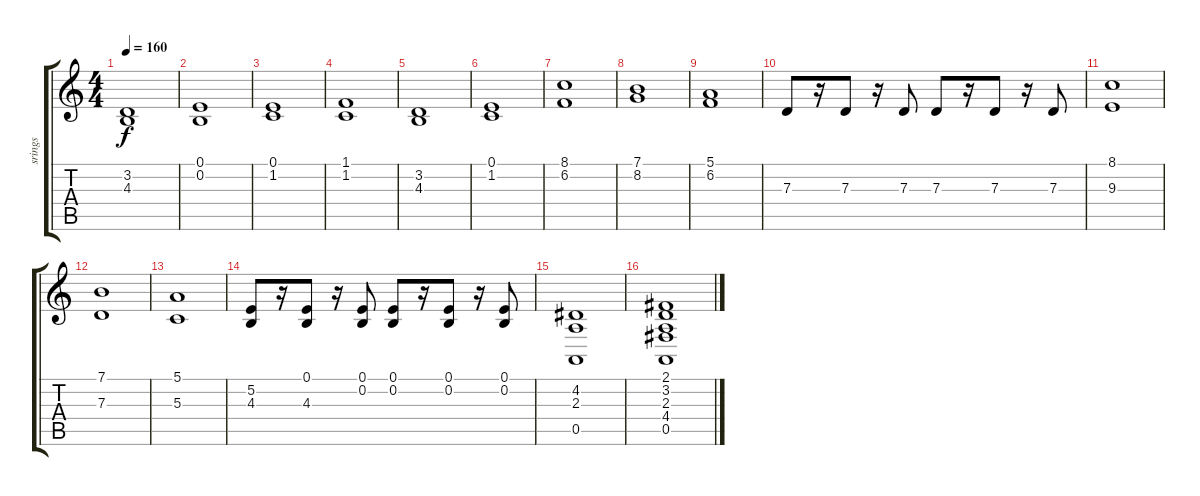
\track ("srings " "srings ") {instrument stringensemble1}
\staff {score tabs}
\tuning (E4 B3 G3 D3 A2 E2) {hide}
\ts (4 4)
\tempo 160
\clef g2
\ks c
(3.2 4.3).1{dy f} |
(0.1 0.2).1 |
(0.1 1.2).1 |
(1.1 1.2).1 |
(3.2 4.3).1 |
(0.1 1.2).1 |
(8.1 6.2).1 |
(7.1 8.2).1 |
(5.1 6.2).1 |
7.3.8 r.16 7.3.8 r.16 7.3.8 7.3.8 r.16 7.3.8 r.16 7.3.8 |
(8.1 9.3).1 |
(7.1 7.3).1 |
(5.1 5.3).1 |
(5.2 4.3).8 r.16 (0.1 4.3).8 r.16 (0.1 0.2).8 (0.1 0.2).8 r.16 (0.1 0.2).8 r.16 (0.1 0.2).8 |
(4.2 2.3 0.5).1{volume 12 balance 7 instrument stringensemble1} |
(2.1 3.2 2.3 4.4 0.5).1
